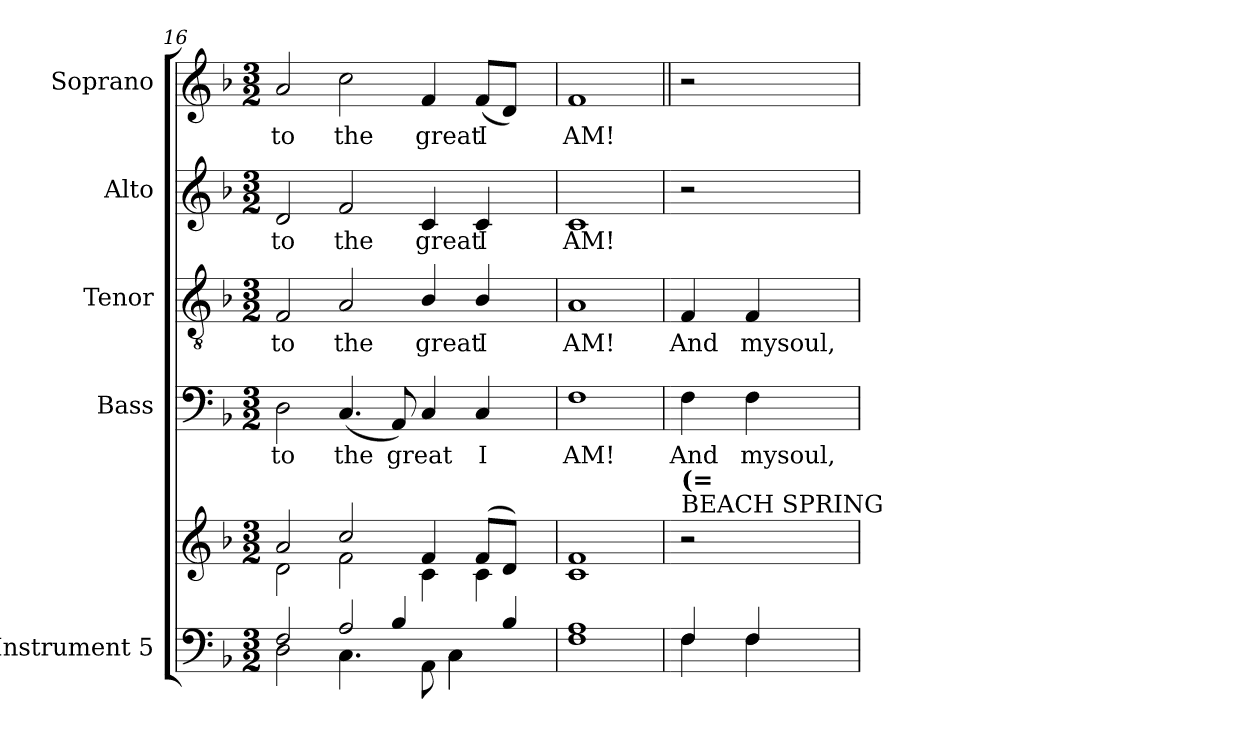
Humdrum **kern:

**kern	**kern	**kern	**text	**kern	**text	**kern	**text	**kern	**text
*part5	*part5	*part4	*part4	*part3	*part3	*part2	*part2	*part1	*part1
*staff6	*staff5	*staff4	*staff4	*staff3	*staff3	*staff2	*staff2	*staff1	*staff1
*I"Instrument 5	*	*I"Bass	*	*I"Tenor	*	*I"Alto	*	*I"Soprano	*
*clefF4	*clefG2	*clefF4	*	*clefGv2	*	*clefG2	*	*clefG2	*
*k[b-]	*k[b-]	*k[b-]	*	*k[b-]	*	*k[b-]	*	*k[b-]	*
*F:	*F:	*F:	*	*F:	*	*F:	*	*F:	*
*M3/2	*M3/2	*M3/2	*	*M3/2	*	*M3/2	*	*M3/2	*
=16	=16	=16	=16	=16	=16	=16	=16	=16	=16
*^	*^	*	*	*	*	*	*	*	*
!	!	!	!	!	!LO:LY:b:cj	!	!LO:LY:b:cj	!	!LO:LY:b:cj	!	!LO:LY:b:cj
2F/	2D\	2d\	2a/	2D\	to	2F/	to	2d/	to	2a/	to
!	!	!	!	!	!LO:LY:b	!	!LO:LY:b:cj	!	!LO:LY:b:cj	!	!LO:LY:b:cj
4.C\	2A/	2f\	2cc/	(<4.C/	the	2A/	the	2f/	the	2cc\	the
!	!	!	!	!	!LO:LY:b	!	!	!	!	!	!
4B-/	.	.	.	8AA/)	great	.	.	.	.	.	.
!	!	!	!	!	!	!	!LO:LY:b:cj	!	!LO:LY:b:cj	!	!LO:LY:b:cj
.	8AA\	4f/	4c\	4C/	.	4B-/	great	4c/	great	4f/	great
4C\	4C\	.	.	.	.	.	.	.	.	.	.
!	!	!	!	!	!LO:LY:b:cj	!	!LO:LY:b:cj	!	!LO:LY:b:cj	!	!LO:LY:b:rj
.	.	(>8f/L	4c\	4C/	I	4B-/	I	4c/	I	(<8f/L	I
4ryy	4B-/	8d/J)	.	.	.	.	.	.	.	8d/J)	.
.	.	8ryy	8ryy	8ryy	.	8ryy	.	8ryy	.	8ryy	.
*v	*v	*	*	*	*	*	*	*	*	*	*
=17	=17	=17	=17	=17	=17	=17	=17	=17	=17	=17
!	!	!	!	!LO:LY:b:cj	!	!LO:LY:b:cj	!	!LO:LY:b:cj	!	!LO:LY:b:cj
*	*v	*v	*	*	*	*	*	*	*	*
1A 1F	1c 1f	1F	AM!	1A	AM!	1c	AM!	1f	AM!
=18	=18	=18	=18||	=18	=18||	=18	=18||	=18||	=18||
*^	*	*	*	*	*	*	*	*	*
!	!	!LO:TX:a:t=BEACH SPRING	!	!	!	!	!	!	!	!
!	!	!LO:TX:a:B:t=(=	!	!	!	!	!	!	!	!
!	!	!	!	!LO:LY:b:cj	!	!LO:LY:b:cj	!	!	!	!
4F/	4F\	2r	4F\	And	4F/	And	2r	.	2r	.
!	!	!	!	!LO:LY:b	!	!LO:LY:b	!	!	!	!
4F/	4F\	.	4F\	mysoul,	4F/	mysoul,	.	.	.	.
*v	*v	*	*	*	*	*	*	*	*	*
=	=	=	=	=	=	=	=	=	=
*-	*-	*-	*-	*-	*-	*-	*-	*-	*-
